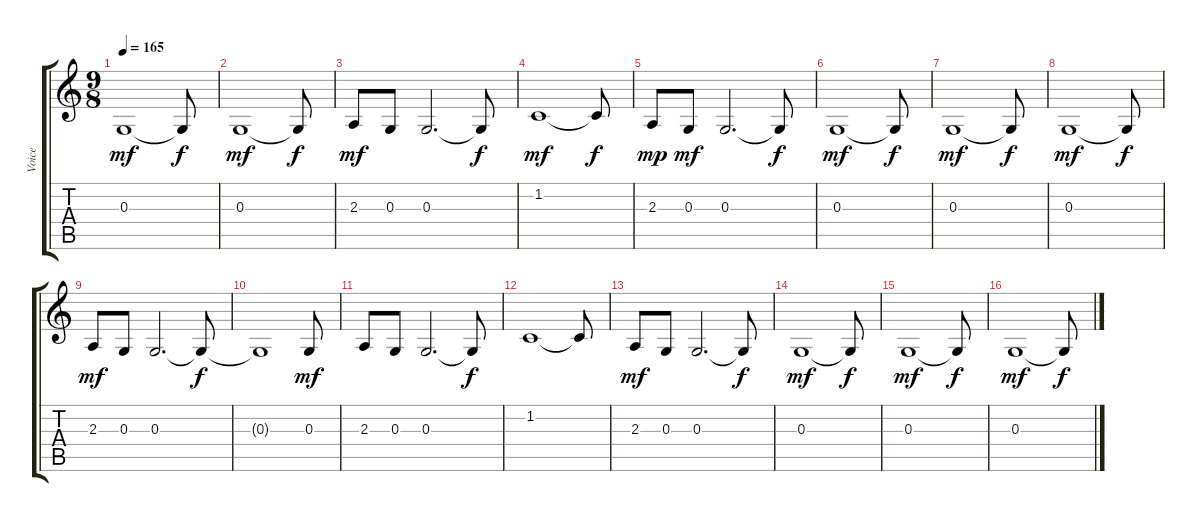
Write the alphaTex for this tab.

\track ("Voice" "Voice") {instrument voiceoohs}
\staff {score tabs}
\tuning (E4 B3 G3 D3 A2 E2) {hide}
\ts (9 8)
\tempo 165
\clef g2
\ks c
0.3.1{dy mf} 0.3{t}.8{dy f} |
0.3.1{dy mf} 0.3{t}.8{dy f} |
2.3.8{dy mf} 0.3.8 0.3.2{d} 0.3{t}.8{dy f} |
1.2.1{dy mf} 1.2{t}.8{dy f} |
2.3.8{dy mp} 0.3.8{dy mf} 0.3.2{d} 0.3{t}.8{dy f} |
0.3.1{dy mf} 0.3{t}.8{dy f} |
0.3.1{dy mf} 0.3{t}.8{dy f} |
0.3.1{dy mf} 0.3{t}.8{dy f} |
2.3.8{dy mf} 0.3.8 0.3.2{d} 0.3{t}.8{dy f} |
0.3{t}.1 0.3.8{dy mf} |
2.3.8 0.3.8 0.3.2{d} 0.3{t}.8{dy f} |
1.2.1 1.2{t}.8 |
2.3.8{dy mf} 0.3.8 0.3.2{d} 0.3{t}.8{dy f} |
0.3.1{dy mf} 0.3{t}.8{dy f} |
0.3.1{dy mf} 0.3{t}.8{dy f} |
0.3.1{dy mf} 0.3{t}.8{dy f}
